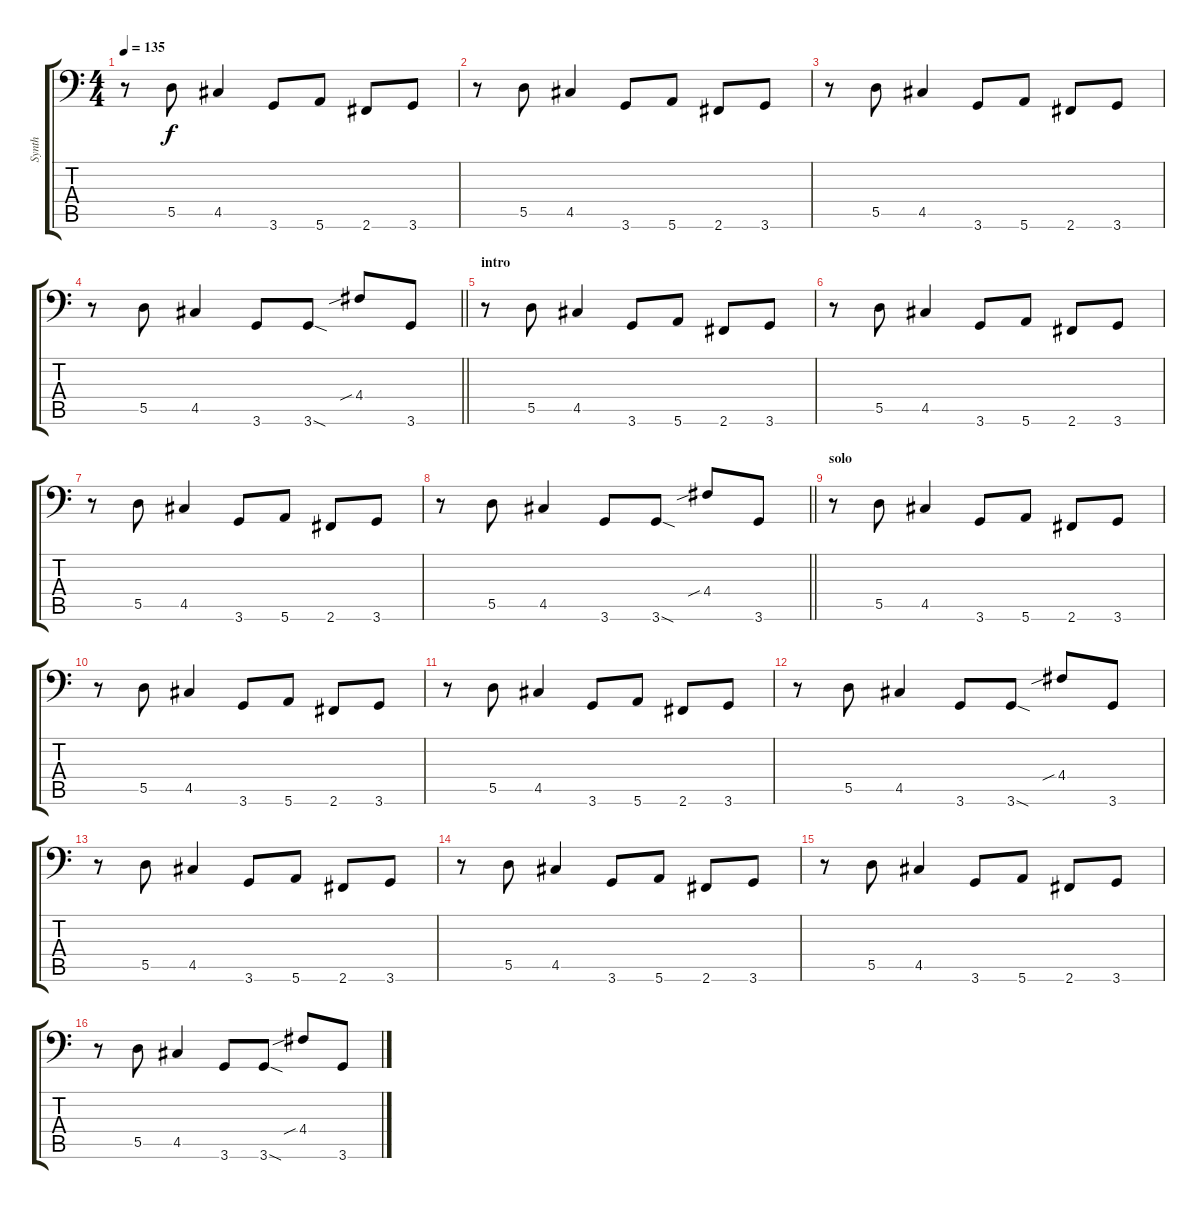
\track ("Synth" "Synth") {instrument synthbass1}
\staff {score tabs}
\tuning (E3 B2 G2 D2 A1 E1) {hide}
\ts (4 4)
\tempo 135
\clef f4
\ks c
r.8{dy f} 5.5.8 4.5.4 3.6.8 5.6.8 2.6.8 3.6.8 |
r.8 5.5.8 4.5.4 3.6.8 5.6.8 2.6.8 3.6.8 |
r.8 5.5.8 4.5.4 3.6.8 5.6.8 2.6.8 3.6.8 |
\barLineRight lightlight
r.8 5.5.8 4.5.4 3.6.8 3.6{sod}.8 4.4{sib}.8 3.6.8 |
\section ("" "intro")
r.8 5.5.8 4.5.4 3.6.8 5.6.8 2.6.8 3.6.8 |
r.8 5.5.8 4.5.4 3.6.8 5.6.8 2.6.8 3.6.8 |
r.8 5.5.8 4.5.4 3.6.8 5.6.8 2.6.8 3.6.8 |
\barLineRight lightlight
r.8 5.5.8 4.5.4 3.6.8 3.6{sod}.8 4.4{sib}.8 3.6.8 |
\section ("" "solo")
r.8 5.5.8 4.5.4 3.6.8 5.6.8 2.6.8 3.6.8 |
r.8 5.5.8 4.5.4 3.6.8 5.6.8 2.6.8 3.6.8 |
r.8 5.5.8 4.5.4 3.6.8 5.6.8 2.6.8 3.6.8 |
r.8 5.5.8 4.5.4 3.6.8 3.6{sod}.8 4.4{sib}.8 3.6.8 |
r.8 5.5.8 4.5.4 3.6.8 5.6.8 2.6.8 3.6.8 |
r.8 5.5.8 4.5.4 3.6.8 5.6.8 2.6.8 3.6.8 |
r.8 5.5.8 4.5.4 3.6.8 5.6.8 2.6.8 3.6.8 |
r.8 5.5.8 4.5.4 3.6.8 3.6{sod}.8 4.4{sib}.8 3.6.8
